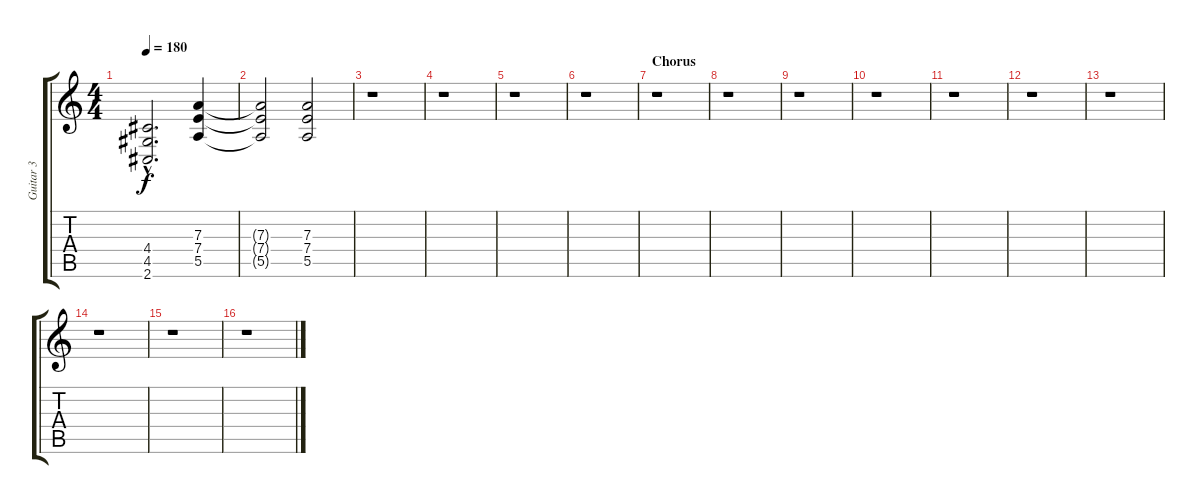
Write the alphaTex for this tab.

\track ("Guitar 3" "Guitar 3") {instrument distortionguitar}
\staff {score tabs}
\tuning (B3 Gb3 D3 A2 E2 B1) {hide}
\ts (4 4)
\tempo 180
\clef g2
\ks c
(4.4{hac} 4.5{hac} 2.6{hac}).2{d dy f} (7.3 7.4 5.5).4 |
(7.3{t} 7.4{t} 5.5{t}).2 (7.3 7.4 5.5).2 |
r.1 |
r.1 |
r.1 |
r.1 |
\section ("" "Chorus")
r.1 |
r.1 |
r.1 |
r.1 |
r.1 |
r.1 |
r.1 |
r.1 |
r.1 |
r.1
